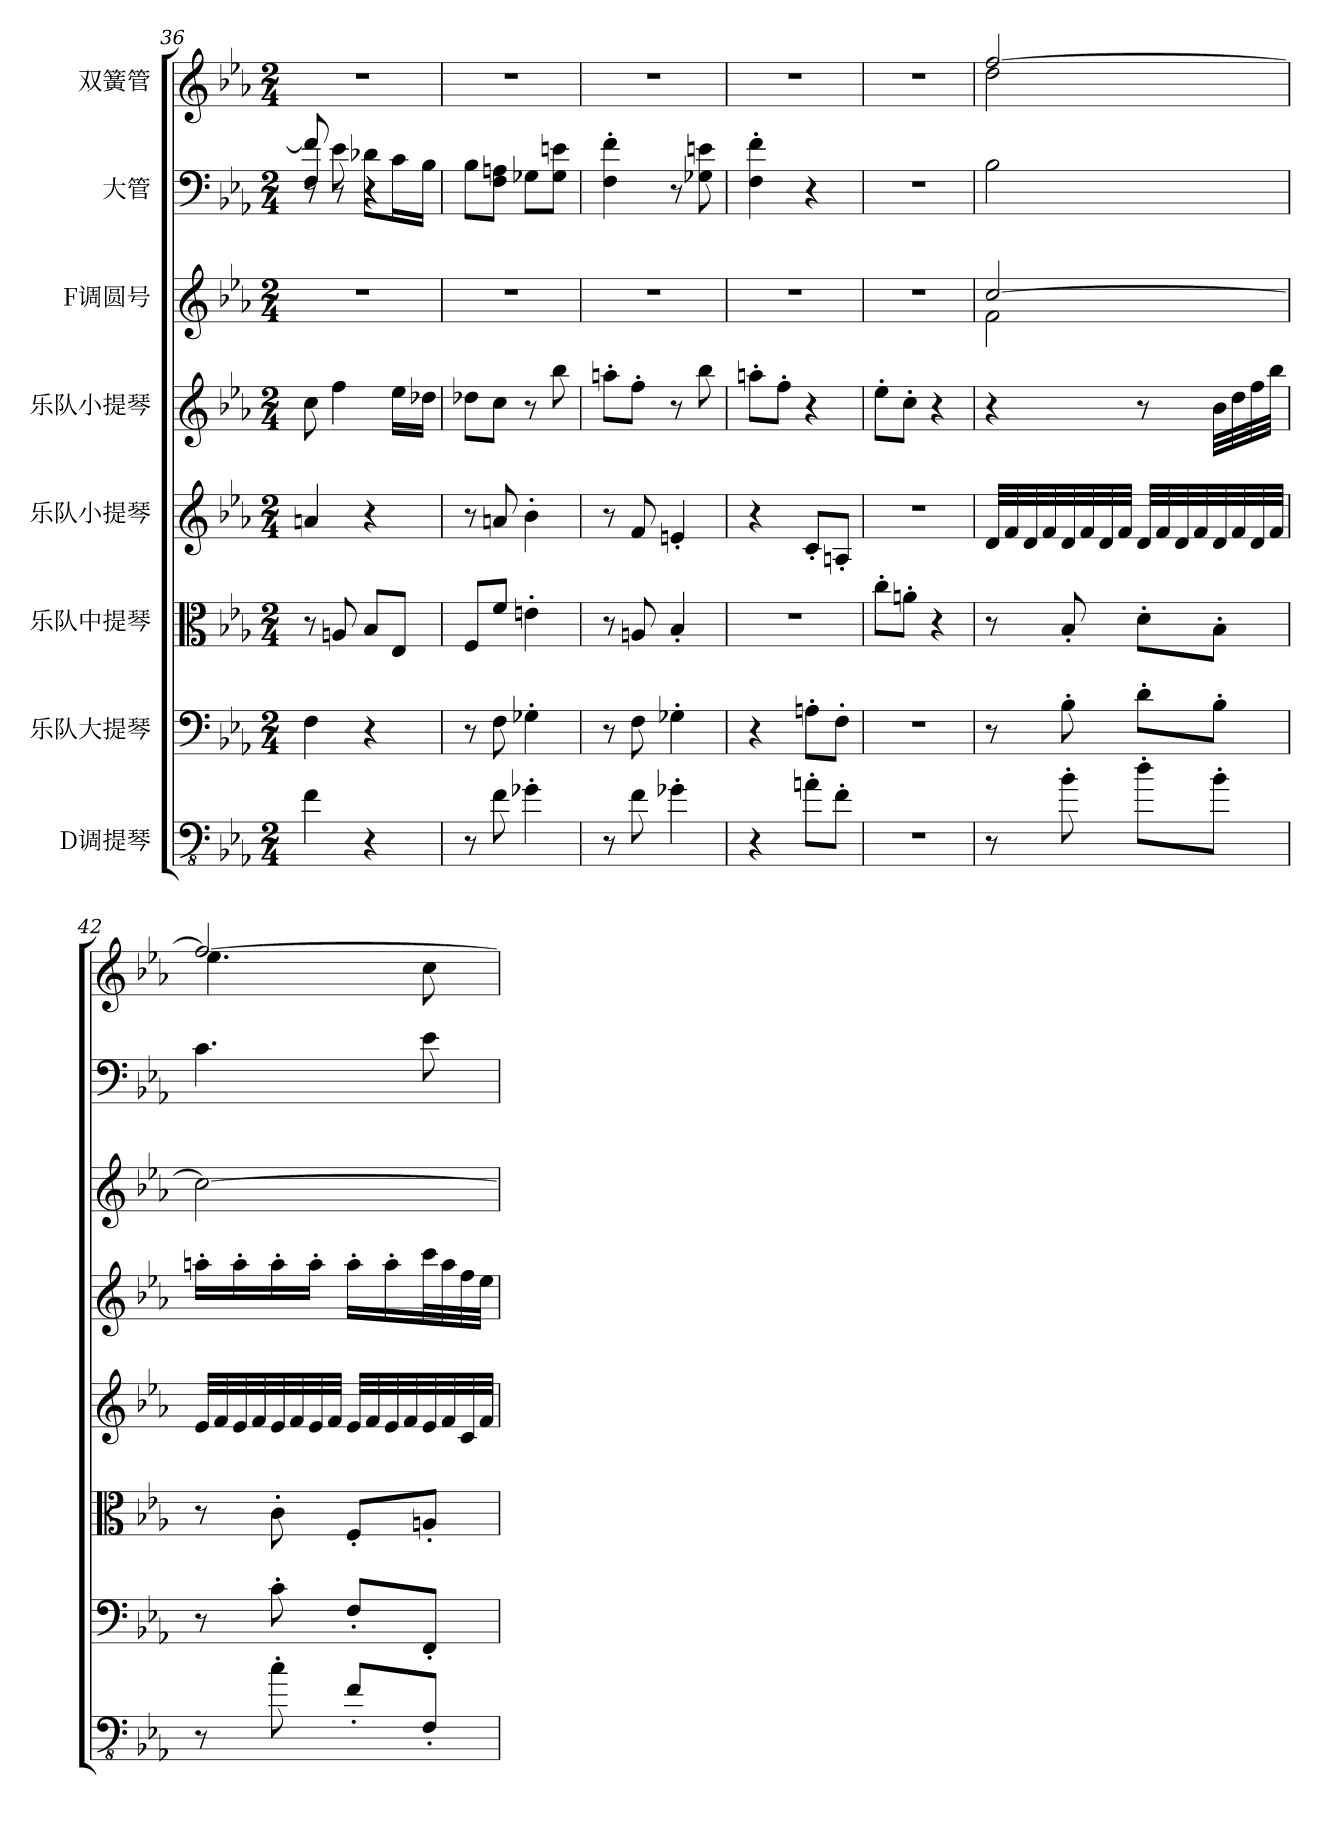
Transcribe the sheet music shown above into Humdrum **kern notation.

**kern	**kern	**kern	**kern	**kern	**kern	**kern	**kern
*part8	*part7	*part6	*part5	*part4	*part3	*part2	*part1
*staff8	*staff7	*staff6	*staff5	*staff4	*staff3	*staff2	*staff1
*I"D调提琴	*I"乐队大提琴	*I"乐队中提琴	*I"乐队小提琴	*I"乐队小提琴	*I"F调圆号	*I"大管	*I"双簧管
!!LO:PB:g=z
*clefFv4	*clefF4	*clefC3	*clefG2	*clefG2	*clefG2	*clefF4	*clefG2
*ITrd7c12	*	*	*	*	*ITrd4c7	*	*
*k[b-e-a-]	*k[b-e-a-]	*k[b-e-a-]	*k[b-e-a-]	*k[b-e-a-]	*k[b-e-a-d-]	*k[b-e-a-]	*k[b-e-a-]
*M2/4	*M2/4	*M2/4	*M2/4	*M2/4	*M2/4	*M2/4	*M2/4
=36	=36	=36	=36	=36	=36	=36	=36
*	*	*	*	*	*	*^	*
*	*	*	*	*	*	*	*^	*
4FF\	4F\	8r	4an/	8cc\	2r	8f/]	8r	4F/	2r
.	.	8An/	.	4ff\	.	8r	8e-\	.	.
4r	4r	8B-/L	4r	.	.	4r	8d-X\L	4r	.
.	.	8E-/J	.	16ee-\LL	.	.	16c\L	.	.
.	.	.	.	16dd-X\JJ	.	.	16B-\JJ	.	.
*	*	*	*	*	*	*v	*v	*v	*
=37	=37	=37	=37	=37	=37	=37	=37
8r	8r	8F/L	8r	8dd-X\L	2r	8B-\L	2r
8FF\	8F\	8f/J	8an/	8cc\J	.	8F\ 8An\J	.
4GG-X'\	4G-X'\	4en'\	4b-'\	8r	.	8G-X\L	.
.	.	.	.	8bb-\	.	8G-\ 8en\J	.
=38	=38	=38	=38	=38	=38	=38	=38
8r	8r	8r	8r	8aan'\L	2r	4F\' 4f\'	2r
8FF\	8F\	8An/	8f/	8ff'\J	.	.	.
4GG-X'\	4G-X'\	4B-'/	4en'/	8r	.	8r	.
.	.	.	.	8bb-\	.	8G-X\ 8en\	.
=39	=39	=39	=39	=39	=39	=39	=39
4r	4r	2r	4r	8aan'\L	2r	4F\' 4f\'	2r
.	.	.	.	8ff'\J	.	.	.
8AAn'\L	8An'\L	.	8c'/L	4r	.	4r	.
8FF'\J	8F'\J	.	8An'/J	.	.	.	.
=40	=40	=40	=40	=40	=40	=40	=40
2r	2r	8cc'\L	2r	8ee-'\L	2r	2r	2r
.	.	8an'\J	.	8cc'\J	.	.	.
.	.	4r	.	4r	.	.	.
!!LO:PB:g=z
=41	=41	=41	=41	=41	=41	=41	=41
*	*	*	*	*	*^	*	*^
8r	8r	8r	32d/LLL	4r	[2f/	2B-\	2B-\	[2ff/	2dd\
.	.	.	32f/	.	.	.	.	.	.
.	.	.	32d/	.	.	.	.	.	.
.	.	.	32f/	.	.	.	.	.	.
8BB-'\	8B-'\	8B-'/	32d/	.	.	.	.	.	.
.	.	.	32f/	.	.	.	.	.	.
.	.	.	32d/	.	.	.	.	.	.
.	.	.	32f/JJJ	.	.	.	.	.	.
8D'\L	8d'\L	8d'\L	32d/LLL	8r	.	.	.	.	.
.	.	.	32f/	.	.	.	.	.	.
.	.	.	32d/	.	.	.	.	.	.
.	.	.	32f/	.	.	.	.	.	.
8BB-'\J	8B-'\J	8B-'\J	32d/	32b-\LLL	.	.	.	.	.
.	.	.	32f/	32dd\	.	.	.	.	.
.	.	.	32d/	32ff\	.	.	.	.	.
.	.	.	32f/JJJ	32bb-\JJJ	.	.	.	.	.
*	*	*	*	*	*v	*v	*	*	*
=42	=42	=42	=42	=42	=42	=42	=42	=42
8r	8r	8r	32e-/LLL	16aan'\LL	2f\_	4.c\	2ff/_	4.ee-\
.	.	.	32f/	.	.	.	.	.
.	.	.	32e-/	16aa'\	.	.	.	.
.	.	.	32f/	.	.	.	.	.
8C'\	8c'\	8c'\	32e-/	16aa'\	.	.	.	.
.	.	.	32f/	.	.	.	.	.
.	.	.	32e-/	16aa'\JJ	.	.	.	.
.	.	.	32f/JJJ	.	.	.	.	.
8FF'/L	8F'/L	8F'/L	32e-/LLL	16aa'\LL	.	.	.	.
.	.	.	32f/	.	.	.	.	.
.	.	.	32e-/	16aa'\	.	.	.	.
.	.	.	32f/	.	.	.	.	.
8FFF'/J	8FF'/J	8An'/J	32e-/	32ccc\L	.	8e-\	.	8cc\
.	.	.	32f/	32aa\	.	.	.	.
.	.	.	32c/	32ff\	.	.	.	.
.	.	.	32f/JJJ	32ee-\JJJ	.	.	.	.
*	*	*	*	*	*	*	*v	*v
=	=	=	=	=	=	=	=
*-	*-	*-	*-	*-	*-	*-	*-
